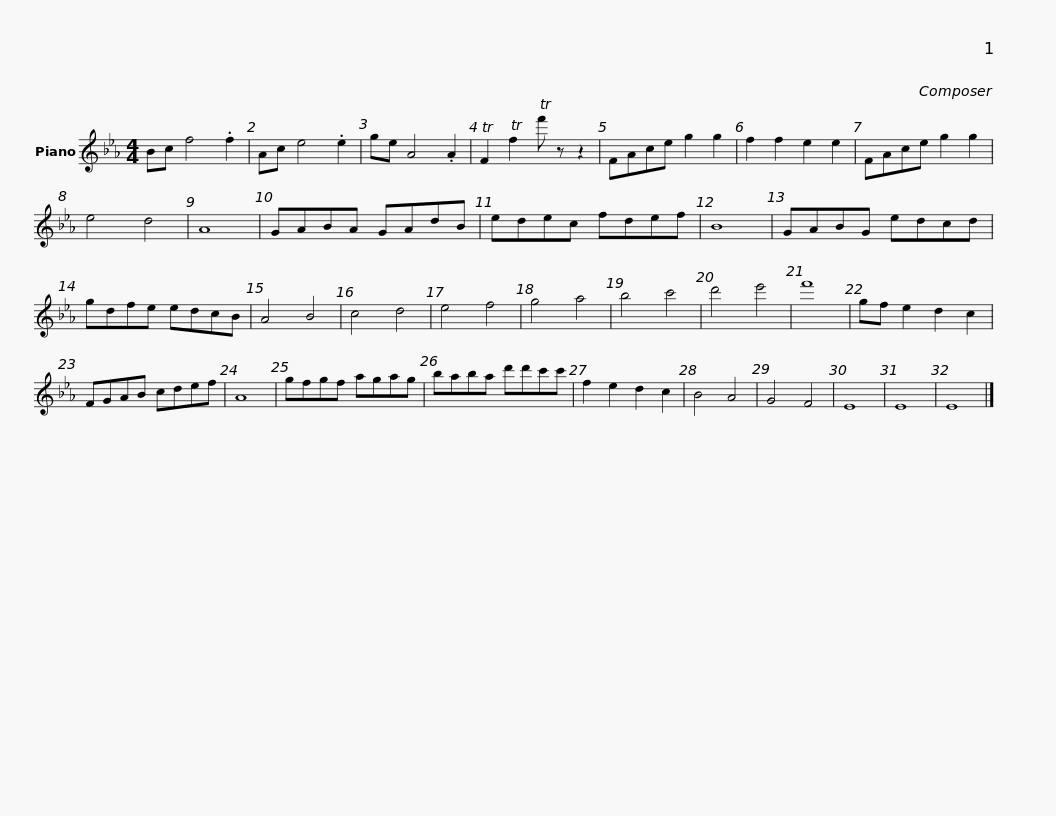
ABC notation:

X:1
L:1/8
M:4/4
I:linebreak $
K:Eb
V:1 treble
V:1
 Bc f4 .f2 | Ac e4 .e2 | ge A4 .A2 | TF2 Tf2 Tf' z z2 |$ FAce g2 g2 | %5
 f2 f2 e2 e2 | FAce g2 g2 | e4 d4 |$ A8 | GABA GAdB | %10
 edec fdef | B8 |$ GABG edcd | gdfe edcB | A4 B4 | %15
 c4 d4 |$ e4 f4 | g4 a4 | b4 c'4 | d'4 e'4 |$ %20
 f'8 | gf e2 d2 c2 | FGAB cdef | A8 |$ gfgf agag | %25
 baba d'd'c'c' | f2 e2 d2 c2 | B4 A4 |$ G4 F4 | E8 | %30
 E8 | E8 |] %32
